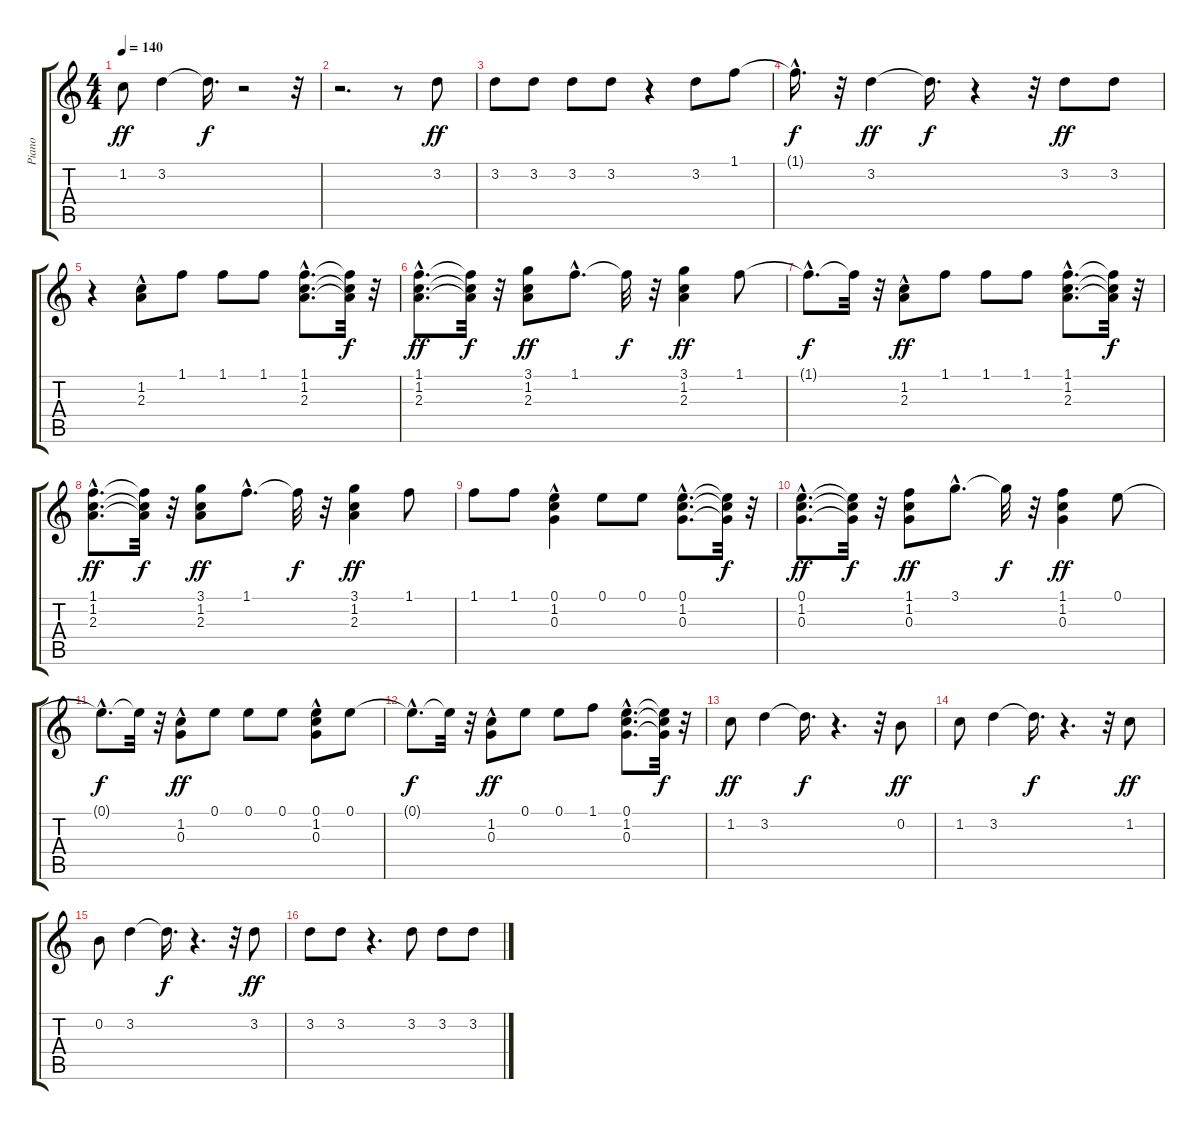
\track ("Piano" "Piano") {instrument acousticguitarsteel}
\staff {score tabs}
\tuning (E4 B3 G3 D3 A2 E2) {hide}
\ts (4 4)
\tempo 140
\clef g2
\ks c
1.2.8{dy ff} 3.2.4 3.2{t}.16{d dy f} r.2 r.32 |
r.2{d} r.8 3.2.8{dy ff} |
3.2.8 3.2.8 3.2.8 3.2.8 r.4 3.2.8 1.1.8 |
1.1{hac t}.16{d dy f} r.32 3.2.4{dy ff} 3.2{t}.16{d dy f} r.4 r.32 3.2.8{dy ff} 3.2.8 |
r.4 (1.2{hac} 2.3{hac}).8 1.1.8 1.1.8 1.1.8 (1.1{hac} 1.2{hac} 2.3{hac}).8{d} (1.1{t} 1.2{t} 2.3{t}).32{dy f} r.32 |
(1.1{hac} 1.2{hac} 2.3{hac}).8{d dy ff} (1.1{t} 1.2{t} 2.3{t}).32{dy f} r.32 (3.1 1.2 2.3).8{dy ff} 1.1{hac}.8{d} 1.1{t}.32{dy f} r.32 (3.1 1.2 2.3).4{dy ff} 1.1.8 |
1.1{hac t}.8{d dy f} 1.1{t}.32 r.32 (1.2{hac} 2.3{hac}).8{dy ff} 1.1.8 1.1.8 1.1.8 (1.1{hac} 1.2{hac} 2.3{hac}).8{d} (1.1{t} 1.2{t} 2.3{t}).32{dy f} r.32 |
(1.1{hac} 1.2{hac} 2.3{hac}).8{d dy ff} (1.1{t} 1.2{t} 2.3{t}).32{dy f} r.32 (3.1 1.2 2.3).8{dy ff} 1.1{hac}.8{d} 1.1{t}.32{dy f} r.32 (3.1 1.2 2.3).4{dy ff} 1.1.8 |
1.1.8 1.1.8 (0.1{hac} 1.2{hac} 0.3{hac}).4 0.1.8 0.1.8 (0.1{hac} 1.2{hac} 0.3{hac}).8{d} (0.1{t} 1.2{t} 0.3{t}).32{dy f} r.32 |
(0.1{hac} 1.2{hac} 0.3{hac}).8{d dy ff} (0.1{t} 1.2{t} 0.3{t}).32{dy f} r.32 (1.1 1.2 0.3).8{dy ff} 3.1{hac}.8{d} 3.1{t}.32{dy f} r.32 (1.1 1.2 0.3).4{dy ff} 0.1.8 |
0.1{hac t}.8{d dy f} 0.1{t}.32 r.32 (1.2{hac} 0.3{hac}).8{dy ff} 0.1.8 0.1.8 0.1.8 (0.1 1.2{hac} 0.3{hac}).8 0.1.8 |
0.1{hac t}.8{d dy f} 0.1{t}.32 r.32 (1.2{hac} 0.3{hac}).8{dy ff} 0.1.8 0.1.8 1.1.8 (0.1{hac} 1.2{hac} 0.3{hac}).8{d} (0.1{t} 1.2{t} 0.3{t}).32{dy f} r.32 |
1.2.8{dy ff} 3.2.4 3.2{t}.16{d dy f} r.4{d} r.32 0.2.8{dy ff} |
1.2.8 3.2.4 3.2{t}.16{d dy f} r.4{d} r.32 1.2.8{dy ff} |
0.2.8 3.2.4 3.2{t}.16{d dy f} r.4{d} r.32 3.2.8{dy ff} |
3.2.8 3.2.8 r.4{d} 3.2.8 3.2.8 3.2.8
